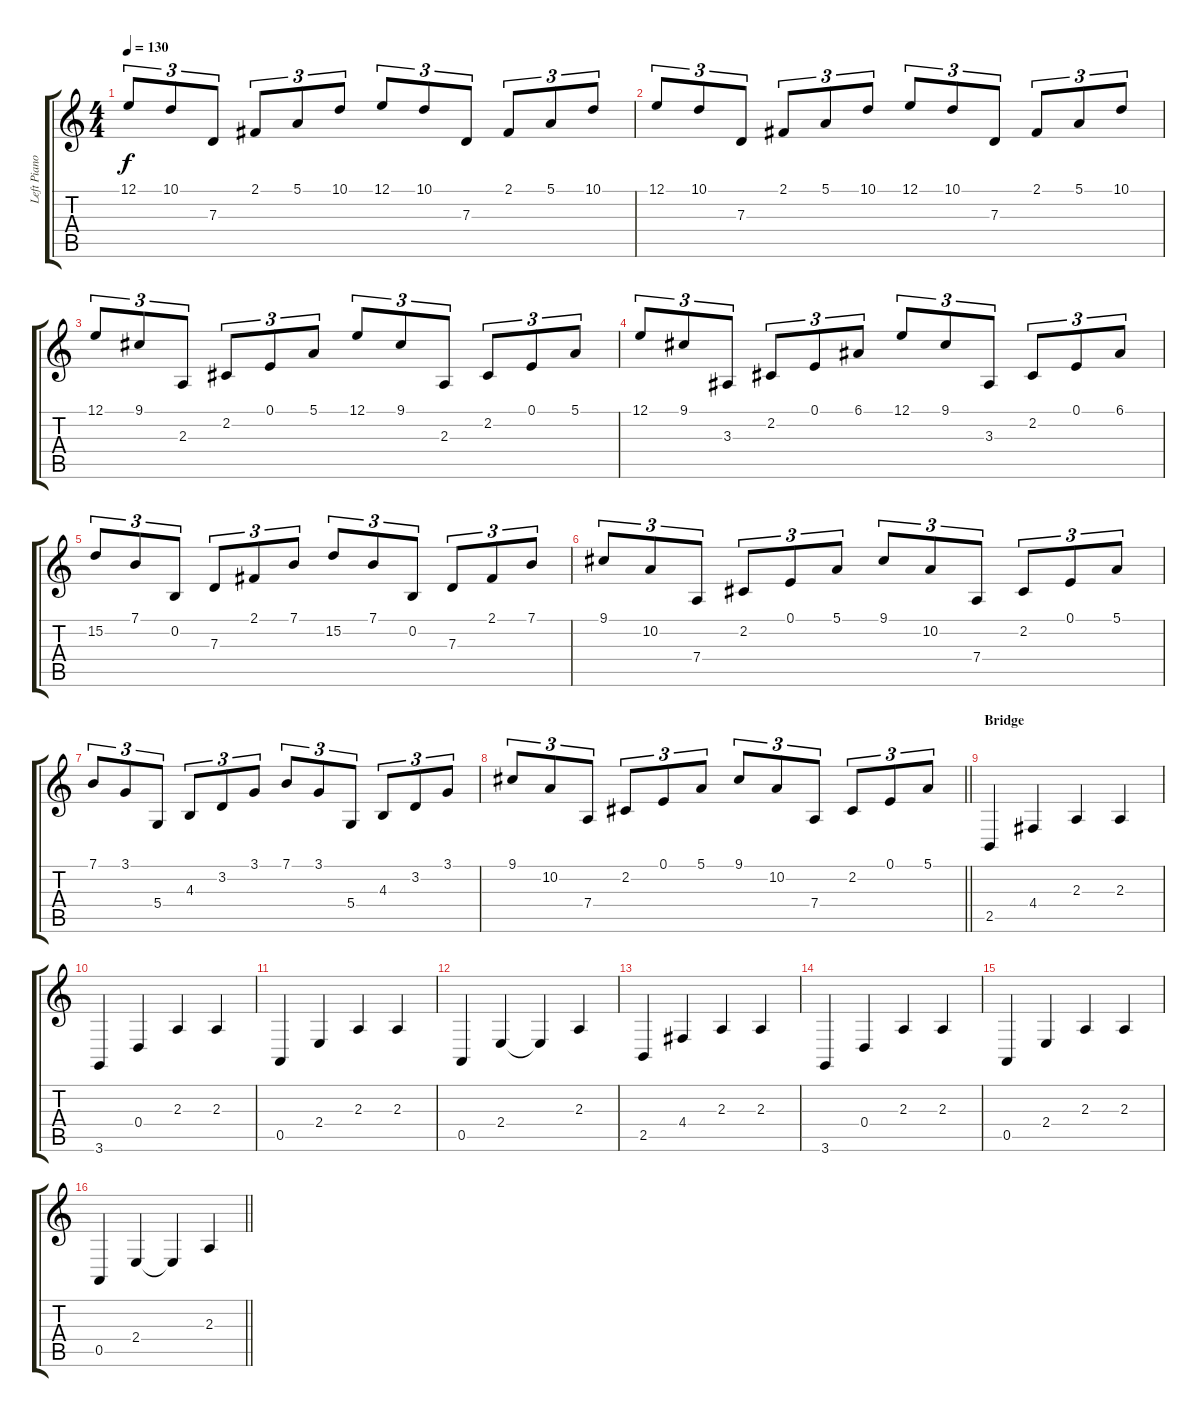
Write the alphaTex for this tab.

\track ("Left Piano" "Left Piano") {instrument acousticgrandpiano}
\staff {score tabs}
\tuning (E4 B3 G3 D3 A2 E2) {hide}
\ts (4 4)
\tempo 130
\clef g2
\ks c
12.1.8{tu (3 2) dy f} 10.1.8{tu (3 2)} 7.3.8{tu (3 2)} 2.1.8{tu (3 2)} 5.1.8{tu (3 2)} 10.1.8{tu (3 2)} 12.1.8{tu (3 2)} 10.1.8{tu (3 2)} 7.3.8{tu (3 2)} 2.1.8{tu (3 2)} 5.1.8{tu (3 2)} 10.1.8{tu (3 2)} |
12.1.8{tu (3 2)} 10.1.8{tu (3 2)} 7.3.8{tu (3 2)} 2.1.8{tu (3 2)} 5.1.8{tu (3 2)} 10.1.8{tu (3 2)} 12.1.8{tu (3 2)} 10.1.8{tu (3 2)} 7.3.8{tu (3 2)} 2.1.8{tu (3 2)} 5.1.8{tu (3 2)} 10.1.8{tu (3 2)} |
12.1.8{tu (3 2)} 9.1.8{tu (3 2)} 2.3.8{tu (3 2)} 2.2.8{tu (3 2)} 0.1.8{tu (3 2)} 5.1.8{tu (3 2)} 12.1.8{tu (3 2)} 9.1.8{tu (3 2)} 2.3.8{tu (3 2)} 2.2.8{tu (3 2)} 0.1.8{tu (3 2)} 5.1.8{tu (3 2)} |
12.1.8{tu (3 2)} 9.1.8{tu (3 2)} 3.3.8{tu (3 2)} 2.2.8{tu (3 2)} 0.1.8{tu (3 2)} 6.1.8{tu (3 2)} 12.1.8{tu (3 2)} 9.1.8{tu (3 2)} 3.3.8{tu (3 2)} 2.2.8{tu (3 2)} 0.1.8{tu (3 2)} 6.1.8{tu (3 2)} |
15.2.8{tu (3 2)} 7.1.8{tu (3 2)} 0.2.8{tu (3 2)} 7.3.8{tu (3 2)} 2.1.8{tu (3 2)} 7.1.8{tu (3 2)} 15.2.8{tu (3 2)} 7.1.8{tu (3 2)} 0.2.8{tu (3 2)} 7.3.8{tu (3 2)} 2.1.8{tu (3 2)} 7.1.8{tu (3 2)} |
9.1.8{tu (3 2)} 10.2.8{tu (3 2)} 7.4.8{tu (3 2)} 2.2.8{tu (3 2)} 0.1.8{tu (3 2)} 5.1.8{tu (3 2)} 9.1.8{tu (3 2)} 10.2.8{tu (3 2)} 7.4.8{tu (3 2)} 2.2.8{tu (3 2)} 0.1.8{tu (3 2)} 5.1.8{tu (3 2)} |
7.1.8{tu (3 2)} 3.1.8{tu (3 2)} 5.4.8{tu (3 2)} 4.3.8{tu (3 2)} 3.2.8{tu (3 2)} 3.1.8{tu (3 2)} 7.1.8{tu (3 2)} 3.1.8{tu (3 2)} 5.4.8{tu (3 2)} 4.3.8{tu (3 2)} 3.2.8{tu (3 2)} 3.1.8{tu (3 2)} |
\barLineRight lightlight
9.1.8{tu (3 2)} 10.2.8{tu (3 2)} 7.4.8{tu (3 2)} 2.2.8{tu (3 2)} 0.1.8{tu (3 2)} 5.1.8{tu (3 2)} 9.1.8{tu (3 2)} 10.2.8{tu (3 2)} 7.4.8{tu (3 2)} 2.2.8{tu (3 2)} 0.1.8{tu (3 2)} 5.1.8{tu (3 2)} |
\section ("" "Bridge")
2.5.4 4.4.4 2.3.4 2.3.4 |
3.6.4 0.4.4 2.3.4 2.3.4 |
0.5.4 2.4.4 2.3.4 2.3.4 |
0.5.4 2.4.4 2.4{t}.4 2.3.4 |
2.5.4 4.4.4 2.3.4 2.3.4 |
3.6.4 0.4.4 2.3.4 2.3.4 |
0.5.4 2.4.4 2.3.4 2.3.4 |
\barLineRight lightlight
0.5.4 2.4.4 2.4{t}.4 2.3.4
